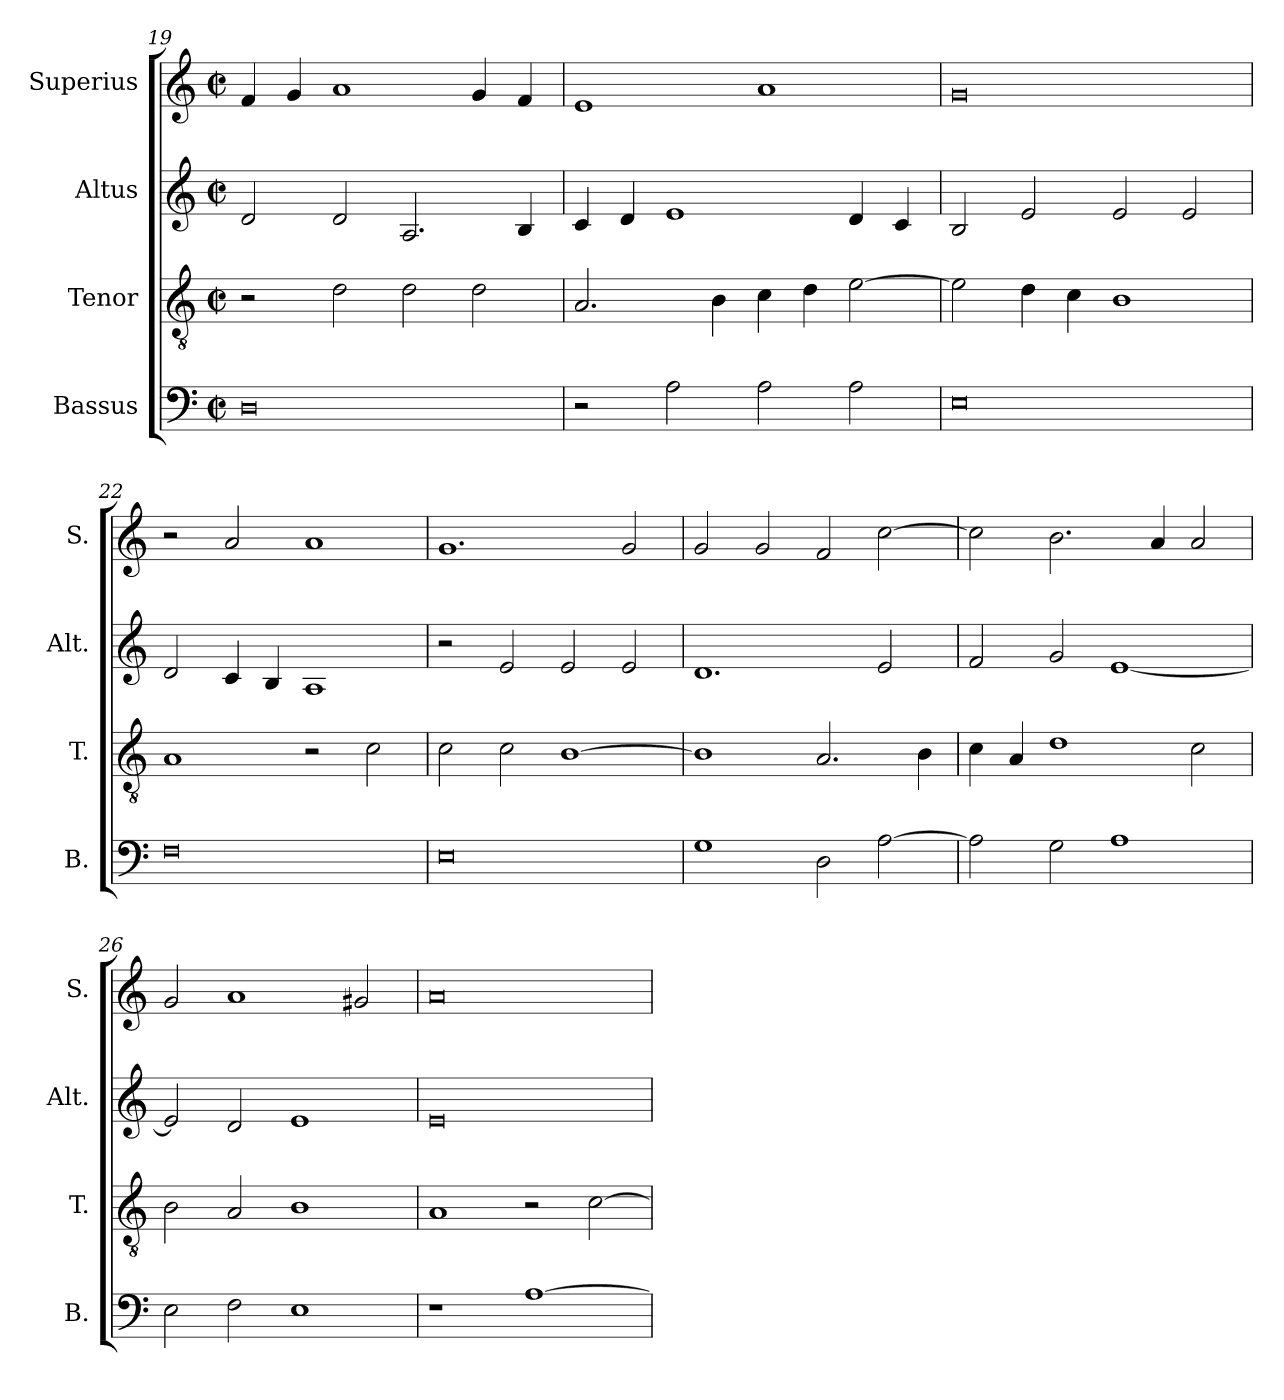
**kern	**kern	**kern	**kern
*part4	*part3	*part2	*part1
*staff4	*staff3	*staff2	*staff1
*I"Bassus	*I"Tenor	*I"Altus	*I"Superius
*I'B.	*I'T.	*I'Alt.	*I'S.
*clefF4	*clefGv2	*clefG2	*clefG2
*	*ITrd7c12	*	*
*k[]	*k[]	*k[]	*k[]
*C:	*C:	*C:	*C:
*M2/2	*M2/2	*M2/2	*M2/2
*met(c|)	*met(c|)	*met(c|)	*met(c|)
=19	=19	=19	=19
0Di	2r	2di/	4fi/
.	.	.	4gi/
.	2Di\	2di/	1ai
.	2Di\	2.Ai/	.
.	2Di\	.	4gi/
.	.	4Bi/	4fi/
!!LO:PB:g=z
=20	=20	=20	=20
2r	2.AAi/	4ci/	1ei
.	.	4di/	.
2Ai\	.	1ei	.
.	4BBi\	.	.
2Ai\	4Ci\	.	1ai
.	4Di\	.	.
2Ai\	[>2Ei\	4di/	.
.	.	4ci/	.
=21	=21	=21	=21
0Ei	2Ei\]	2Bi/	0gi
.	4Di\	2ei/	.
.	4Ci\	.	.
.	1BBi	2ei/	.
.	.	2ei/	.
=22	=22	=22	=22
0Fi	1AAi	2di/	2r
.	.	4ci/	2ai/
.	.	4Bi/	.
.	2r	1Ai	1ai
.	2Ci\	.	.
=23	=23	=23	=23
0Ei	2Ci\	2r	1.gi
.	2Ci\	2ei/	.
.	[>1BBi	2ei/	.
.	.	2ei/	2gi/
=24	=24	=24	=24
1Gi	1BBi]	1.di	2gi/
.	.	.	2gi/
2Di\	2.AAi/	.	2fi/
[>2Ai\	.	2ei/	[>2cci\
.	4BBi\	.	.
!!LO:LB:g=z
=25	=25	=25	=25
2Ai\]	4Ci\	2fi/	2cci\]
.	4AAi/	.	.
2Gi\	1Di	2gi/	2.bi\
1Ai	.	[<1ei	.
.	.	.	4ai/
.	2Ci\	.	2ai/
=26	=26	=26	=26
2Ei\	2BBi\	2ei/]	2gi/
2Fi\	2AAi/	2di/	1ai
1Ei	1BBi	1ei	.
.	.	.	2g#Xi/
=27	=27	=27	=27
1r	1AAi	0ei	0ai
[>1Ai	2r	.	.
.	[>2Ci\	.	.
=	=	=	=
*-	*-	*-	*-
